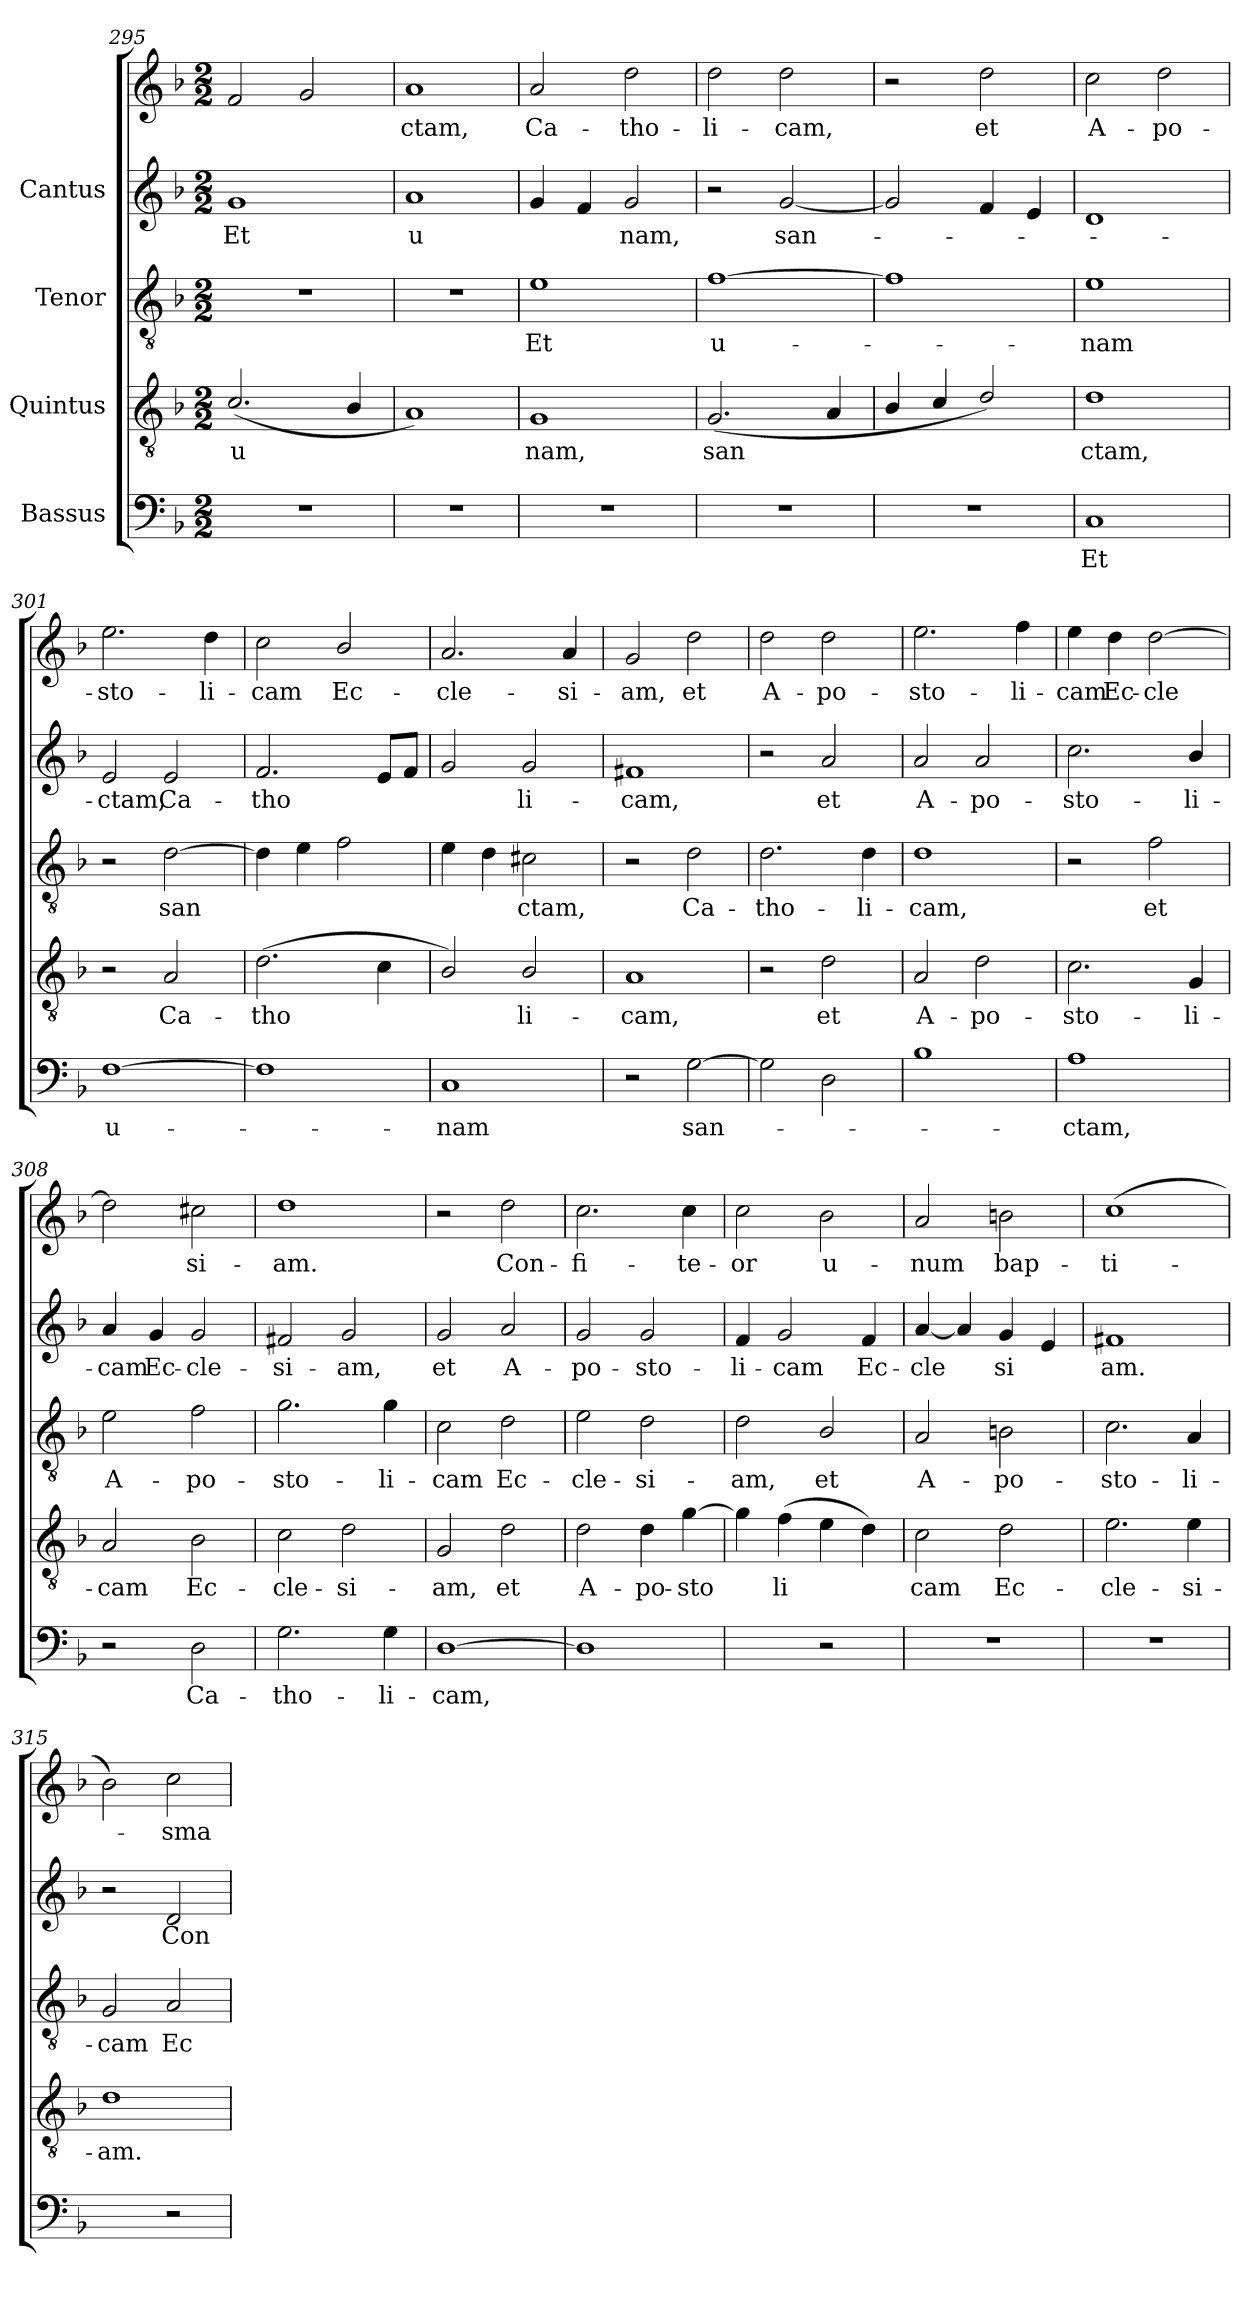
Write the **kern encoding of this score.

**kern	**text	**kern	**text	**kern	**text	**kern	**text	**kern	**text
*part4	*part4	*part3	*part3	*part2	*part2	*part1	*part1	*part1	*part1
*staff5	*staff5	*staff4	*staff4	*staff3	*staff3	*staff2	*staff2	*staff1	*staff1
*I"Bassus	*	*I"Quintus	*	*I"Tenor	*	*I"Cantus	*	*	*
!!LO:LB:g=z
*clefF4	*	*clefGv2	*	*clefGv2	*	*clefG2	*	*clefG2	*
*k[b-]	*	*k[b-]	*	*k[b-]	*	*k[b-]	*	*k[b-]	*
*F:	*	*F:	*	*F:	*	*F:	*	*F:	*
*M2/2	*	*M2/2	*	*M2/2	*	*M2/2	*	*M2/2	*
=295	=295	=295	=295	=295	=295	=295	=295	=295	=295
!	!	!	!LO:LY:b:cj	!	!	!	!LO:LY:b:cj	!	!
1r	.	(<2.c/	u-	1r	.	1g	Et	2f/	.
.	.	.	.	.	.	.	.	2g/	.
!	!	!	!LO:LY:b:cj	!	!	!	!	!	!
.	.	4B-/	--	.	.	.	.	.	.
!!LO:PB:g=z
=296	=296	=296	=296	=296	=296	=296	=296	=296	=296
!	!	!	!	!	!	!	!LO:LY:b:cj	!	!LO:LY:b
1r	.	1A)	.	1r	.	1a	u-	1a	ctam,
!!LO:LB:g=z
=297	=297	=297	=297	=297	=297	=297	=297	=297	=297
!	!	!	!LO:LY:b:cj	!	!LO:LY:b:cj	!	!LO:LY:b:cj	!	!LO:LY:b
1r	.	1G	-nam,	1e	Et	4g/	-	2a/	-Ca-
!	!	!	!	!	!	!	!LO:LY:b:cj	!	!
.	.	.	.	.	.	4f/	.	.	.
!	!	!	!	!	!	!	!LO:LY:b:cj	!	!LO:LY:b
.	.	.	.	.	.	2g/	nam,	2dd\	-tho-
!!LO:LB:g=z
=298	=298	=298	=298	=298	=298	=298	=298	=298	=298
!	!	!	!LO:LY:b:cj	!	!LO:LY:b:cj	!	!	!	!LO:LY:b
1r	.	(<2.G/	san-	[>1f	u-	2r	.	2dd\	li-
!	!	!	!	!	!	!	!LO:LY:b:cj	!	!LO:LY:b
.	.	.	.	.	.	[<2g/	san-	2dd\	-cam,
!	!	!	!LO:LY:b:cj	!	!	!	!	!	!
.	.	4A/	--	.	.	.	.	.	.
!!LO:LB:g=z
=299	=299	=299	=299	=299	=299	=299	=299	=299	=299
1r	.	4B-/	.	1f]	.	2g/]	.	2r	.
.	.	4c/	.	.	.	.	.	.	.
!	!	!	!	!	!	!	!	!	!LO:LY:b
.	.	2d/)	.	.	.	4f/	.	2dd\	-et
.	.	.	.	.	.	4e/	.	.	.
!!LO:PB:g=z
=300	=300	=300	=300	=300	=300	=300	=300	=300	=300
!	!LO:LY:b:cj	!	!LO:LY:b:cj	!	!LO:LY:b:cj	!	!	!	!LO:LY:b
1C	Et	1d	-ctam,	1e	-nam	1d	.	2cc\	A-
!	!	!	!	!	!	!	!	!	!LO:LY:b
.	.	.	.	.	.	.	.	2dd\	-po-
!!LO:LB:g=z
=301	=301	=301	=301	=301	=301	=301	=301	=301	=301
!	!LO:LY:b:cj	!	!	!	!	!	!LO:LY:b:cj	!	!LO:LY:b
[>1F	u-	2r	.	2r	.	2e/	-ctam,	2.ee\	-sto-
!	!	!	!LO:LY:b:cj	!	!LO:LY:b:cj	!	!LO:LY:b:cj	!	!
.	.	2A/	Ca-	[>2d\	san-	2e/	Ca-	.	.
!	!	!	!	!	!	!	!	!	!LO:LY:b
.	.	.	.	.	.	.	.	4dd\	-li-
!!LO:LB:g=z
=302	=302	=302	=302	=302	=302	=302	=302	=302	=302
!	!	!	!LO:LY:b:cj	!	!	!	!LO:LY:b:cj	!	!LO:LY:b
1F]	.	(>2.d\	-tho-	4d\]	.	2.f/	-tho-	2cc\	-cam
.	.	.	.	4e\	.	.	.	.	.
!	!	!	!	!	!	!	!	!	!LO:LY:b
.	.	.	.	2f\	.	.	.	2b-/	Ec-
!	!	!	!LO:LY:b:cj	!	!	!	!LO:LY:b:cj	!	!
.	.	4c\	--	.	.	8e/L	--	.	.
!	!	!	!	!	!	!	!LO:LY:b:cj	!	!
.	.	.	.	.	.	8f/J	--	.	.
!!LO:PB:g=z
=303	=303	=303	=303	=303	=303	=303	=303	=303	=303
!	!LO:LY:b:cj	!	!LO:LY:b:cj	!	!LO:LY:b:cj	!	!LO:LY:b:cj	!	!LO:LY:b
1C	-nam	2B-/)	-	4e\	-	2g/	-	2.a/	-cle-
!	!	!	!	!	!LO:LY:b:cj	!	!	!	!
.	.	.	.	4d\	.	.	.	.	.
!	!	!	!LO:LY:b:cj	!	!LO:LY:b:cj	!	!LO:LY:b:cj	!	!
.	.	2B-/	li-	2c#X\	ctam,	2g/	li-	.	.
!	!	!	!	!	!	!	!	!	!LO:LY:b
.	.	.	.	.	.	.	.	4a/	-si-
!!LO:LB:g=z
=304	=304	=304	=304	=304	=304	=304	=304	=304	=304
!	!	!	!LO:LY:b:cj	!	!	!	!LO:LY:b:cj	!	!LO:LY:b
2r	.	1A	-cam,	2r	.	1f#X	cam,	2g/	-am,
!	!LO:LY:b:cj	!	!	!	!LO:LY:b:cj	!	!	!	!LO:LY:b
[>2G\	san-	.	.	2d\	Ca-	.	.	2dd\	et
!!LO:LB:g=z
=305	=305	=305	=305	=305	=305	=305	=305	=305	=305
!	!	!	!	!	!LO:LY:b:cj	!	!	!	!LO:LY:b
2G\]	.	2r	.	2.d\	-tho-	2r	.	2dd\	A-
!	!	!	!LO:LY:b:cj	!	!	!	!LO:LY:b:cj	!	!LO:LY:b
2D\	.	2d\	et	.	.	2a/	-et	2dd\	-po-
!	!	!	!	!	!LO:LY:b:cj	!	!	!	!
.	.	.	.	4d\	-li-	.	.	.	.
!!LO:PB:g=z
=306	=306	=306	=306	=306	=306	=306	=306	=306	=306
!	!	!	!LO:LY:b:cj	!	!LO:LY:b:cj	!	!LO:LY:b:cj	!	!LO:LY:b
1B-	.	2A/	A-	1d	-cam,	2a/	-A-	2.ee\	sto-
!	!	!	!LO:LY:b:cj	!	!	!	!LO:LY:b:cj	!	!
.	.	2d\	-po-	.	.	2a/	-po-	.	.
!	!	!	!	!	!	!	!	!	!LO:LY:b
.	.	.	.	.	.	.	.	4ff\	-li-
!!LO:LB:g=z
=307	=307	=307	=307	=307	=307	=307	=307	=307	=307
!	!LO:LY:b:cj	!	!LO:LY:b:cj	!	!	!	!LO:LY:b:cj	!	!LO:LY:b
1A	-ctam,	2.c\	-sto-	2r	.	2.cc\	-sto-	4ee\	-cam
!	!	!	!	!	!	!	!	!	!LO:LY:b
.	.	.	.	.	.	.	.	4dd\	Ec-
!	!	!	!	!	!LO:LY:b:cj	!	!	!	!LO:LY:b
.	.	.	.	2f\	et	.	.	[>2dd\	-cle-
!	!	!	!LO:LY:b:cj	!	!	!	!LO:LY:b:cj	!	!
.	.	4G/	-li-	.	.	4b-/	-li-	.	.
!!LO:LB:g=z
=308	=308	=308	=308	=308	=308	=308	=308	=308	=308
!	!	!	!LO:LY:b:cj	!	!LO:LY:b:cj	!	!LO:LY:b:cj	!	!LO:LY:b
2r	.	2A/	-cam	2e\	A-	4a/	-cam	2dd\]	-
!	!	!	!	!	!	!	!LO:LY:b:cj	!	!
.	.	.	.	.	.	4g/	Ec-	.	.
!	!LO:LY:b:cj	!	!LO:LY:b:cj	!	!LO:LY:b:cj	!	!LO:LY:b:cj	!	!LO:LY:b
2D\	Ca-	2B-\	Ec-	2f\	-po-	2g/	-cle-	2cc#X\	si-
!!LO:PB:g=z
=309	=309	=309	=309	=309	=309	=309	=309	=309	=309
!	!LO:LY:b:cj	!	!LO:LY:b:cj	!	!LO:LY:b:cj	!	!LO:LY:b:cj	!	!LO:LY:b
2.G\	-tho-	2c\	-cle-	2.g\	-sto-	2f#X/	si-	1dd	-am.
!	!	!	!LO:LY:b:cj	!	!	!	!LO:LY:b:cj	!	!
.	.	2d\	-si-	.	.	2g/	-am,	.	.
!	!LO:LY:b:cj	!	!	!	!LO:LY:b:cj	!	!	!	!
4G\	-li-	.	.	4g\	-li-	.	.	.	.
!!LO:LB:g=z
=310	=310	=310	=310	=310	=310	=310	=310	=310	=310
!	!LO:LY:b:cj	!	!LO:LY:b:cj	!	!LO:LY:b:cj	!	!LO:LY:b:cj	!	!
[>1D	-cam,	2G/	-am,	2c\	-cam	2g/	-et	2r	.
!	!	!	!LO:LY:b:cj	!	!LO:LY:b:cj	!	!LO:LY:b:cj	!	!LO:LY:b
.	.	2d\	et	2d\	Ec-	2a/	A-	2dd\	Con-
!!LO:LB:g=z
=311	=311	=311	=311	=311	=311	=311	=311	=311	=311
!	!	!	!LO:LY:b:cj	!	!LO:LY:b:cj	!	!LO:LY:b:cj	!	!LO:LY:b
1D]	.	2d\	A-	2e\	-cle-	2g/	-po-	2.cc\	-fi-
!	!	!	!LO:LY:b:cj	!	!LO:LY:b:cj	!	!LO:LY:b:cj	!	!
.	.	4d\	-po-	2d\	-si-	2g/	-sto-	.	.
!	!	!	!LO:LY:b:cj	!	!	!	!	!	!LO:LY:b
.	.	[>4g\	-sto-	.	.	.	.	4cc\	-te-
!!LO:PB:g=z
=312	=312	=312	=312	=312	=312	=312	=312	=312	=312
!	!	!	!LO:LY:b:cj	!	!LO:LY:b:cj	!	!LO:LY:b:cj	!	!LO:LY:b
2ryy	.	4g\]	-	2d\	-am,	4f/	-li-	2cc\	-or
!	!	!	!LO:LY:b:cj	!	!	!	!LO:LY:b:cj	!	!
.	.	(>4f\	li-	.	.	2g/	-cam	.	.
!	!	!	!LO:LY:b:cj	!	!LO:LY:b:cj	!	!	!	!LO:LY:b
2r	.	4e\	--	2B-/	et	.	.	2b-\	u-
!	!	!	!LO:LY:b:cj	!	!	!	!LO:LY:b:cj	!	!
.	.	4d\)	--	.	.	4f/	Ec-	.	.
!!LO:LB:g=z
=313	=313	=313	=313	=313	=313	=313	=313	=313	=313
!	!	!	!LO:LY:b:cj	!	!LO:LY:b:cj	!	!LO:LY:b:cj	!	!LO:LY:b
1r	.	2c\	-cam	2A/	A-	[<4a/	-cle-	2a/	-num
!	!	!	!	!	!	!	!LO:LY:b:cj	!	!
.	.	.	.	.	.	4a/]	-	.	.
!	!	!	!LO:LY:b:cj	!	!LO:LY:b:cj	!	!LO:LY:b:cj	!	!LO:LY:b
.	.	2d\	Ec-	2Bn\	-po-	4g/	si-	2bn\	bap-
!	!	!	!	!	!	!	!LO:LY:b:cj	!	!
.	.	.	.	.	.	4e/	--	.	.
!!LO:LB:g=z
=314	=314	=314	=314	=314	=314	=314	=314	=314	=314
!	!	!	!LO:LY:b:cj	!	!LO:LY:b:cj	!	!LO:LY:b:cj	!	!LO:LY:b
1r	.	2.e\	-cle-	2.c\	-sto-	1f#X	-am.	(>1cc	-ti-
!	!	!	!LO:LY:b:cj	!	!LO:LY:b:cj	!	!	!	!
.	.	4e\	-si-	4A/	-li-	.	.	.	.
!!LO:LB:g=z
=315	=315	=315	=315	=315	=315	=315	=315	=315	=315
!	!	!	!LO:LY:b:cj	!	!LO:LY:b:cj	!	!	!	!LO:LY:b
2ryy	.	1d	-am.	2G/	-cam	2r	.	2b-\)	.
!	!	!	!	!	!LO:LY:b:cj	!	!LO:LY:b:cj	!	!LO:LY:b
2r	.	.	.	2A/	Ec-	2d/	Con-	2cc\	sma
=	=	=	=	=	=	=	=	=	=
*-	*-	*-	*-	*-	*-	*-	*-	*-	*-
